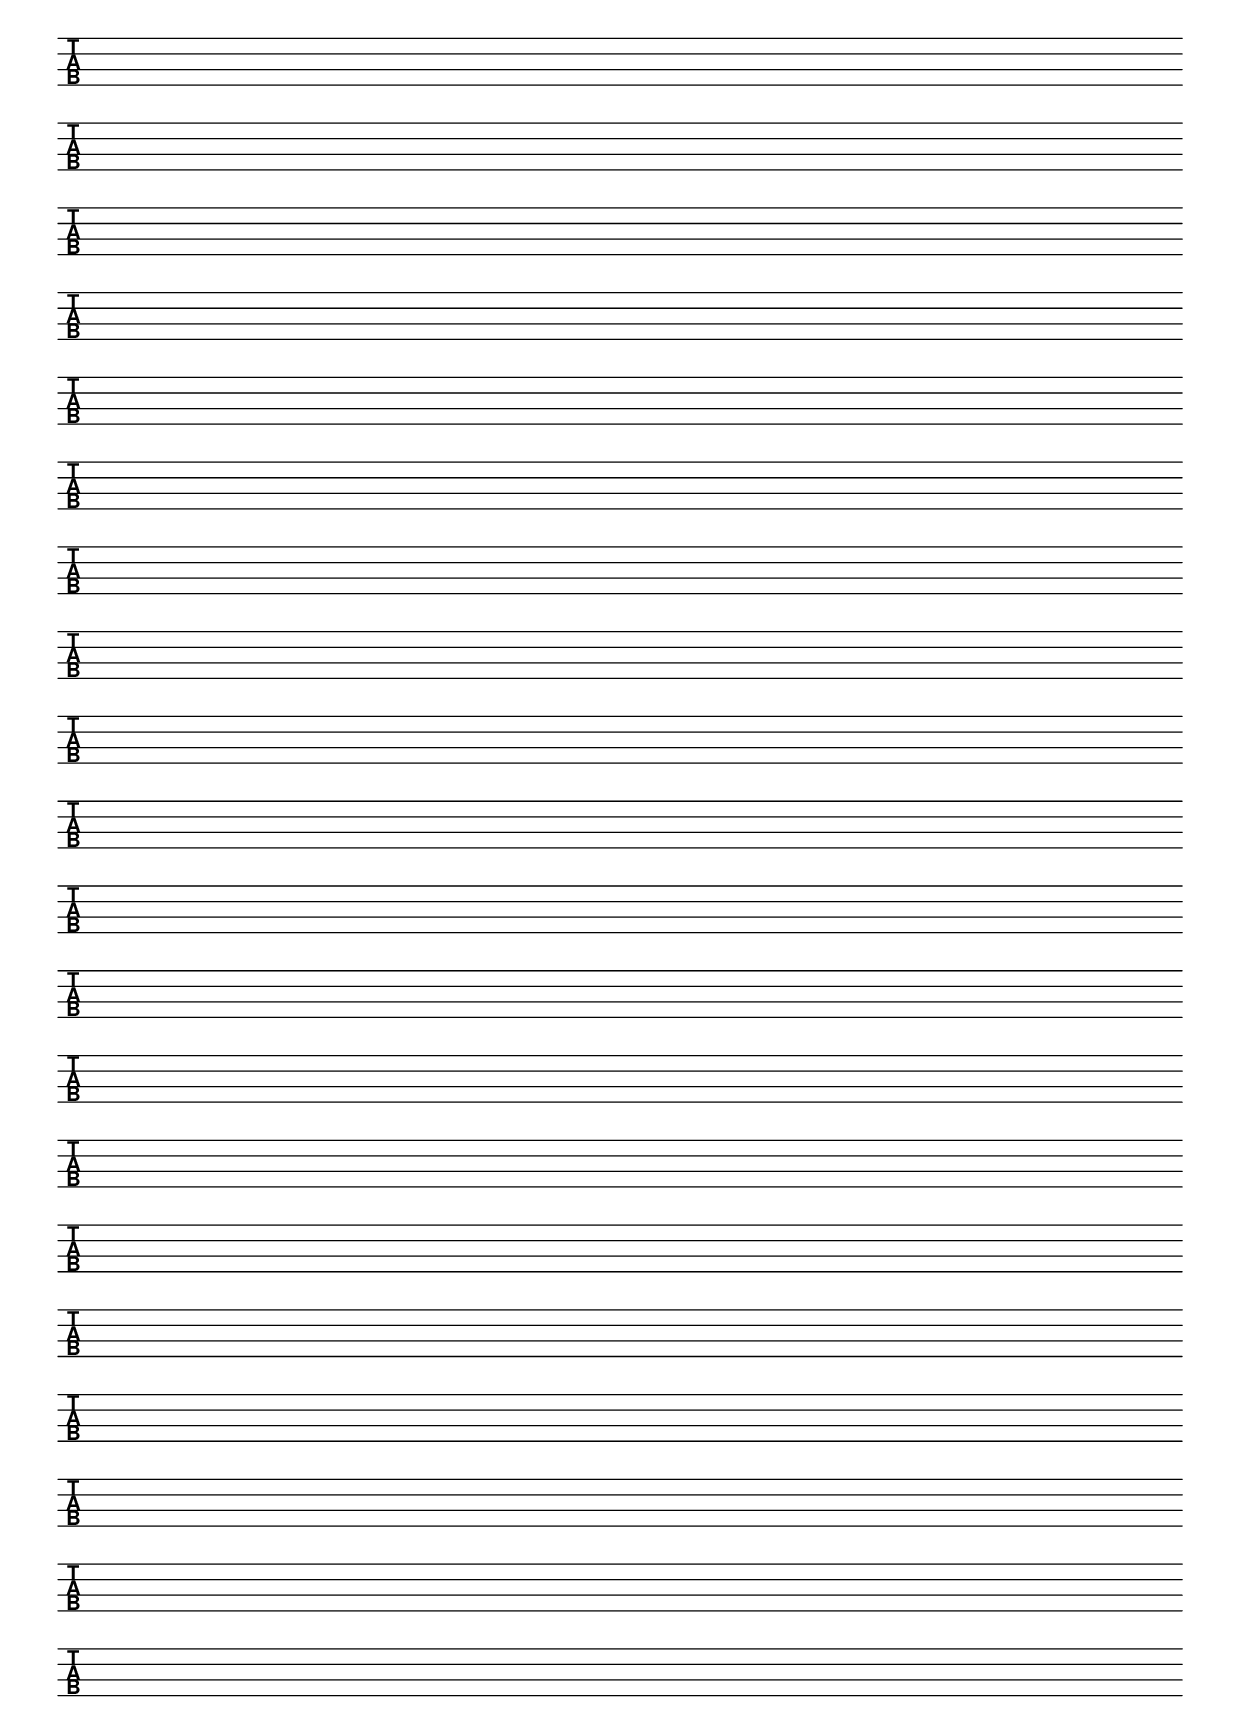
\version "2.24.4"

#(set-global-staff-size 20)
#(ly:set-option 'point-and-click #f)

\header { 
  title="" % four string tabs
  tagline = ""  % removed lilypond footer
}
\paper {
  #(set-default-paper-size "a4")
  ragged-last-bottom = ##f
  line-width = 7.5\in
%  left-margin = 0.5\in
  bottom-margin = 0.25\in
  top-margin = 0.25\in
}

\layout {
  indent = #0  
  \context { 
  }
}

emptymusic = {
  \repeat unfold 20 { s1\break }
}

\new Score \with {
  measureBarType = #""
  \remove Bar_number_engraver
}
<<
  \new TabStaff \with {
    \clef moderntab 
    stringTunings = #bass-tuning 
  } 
  \new TabVoice { \emptymusic }
>>
